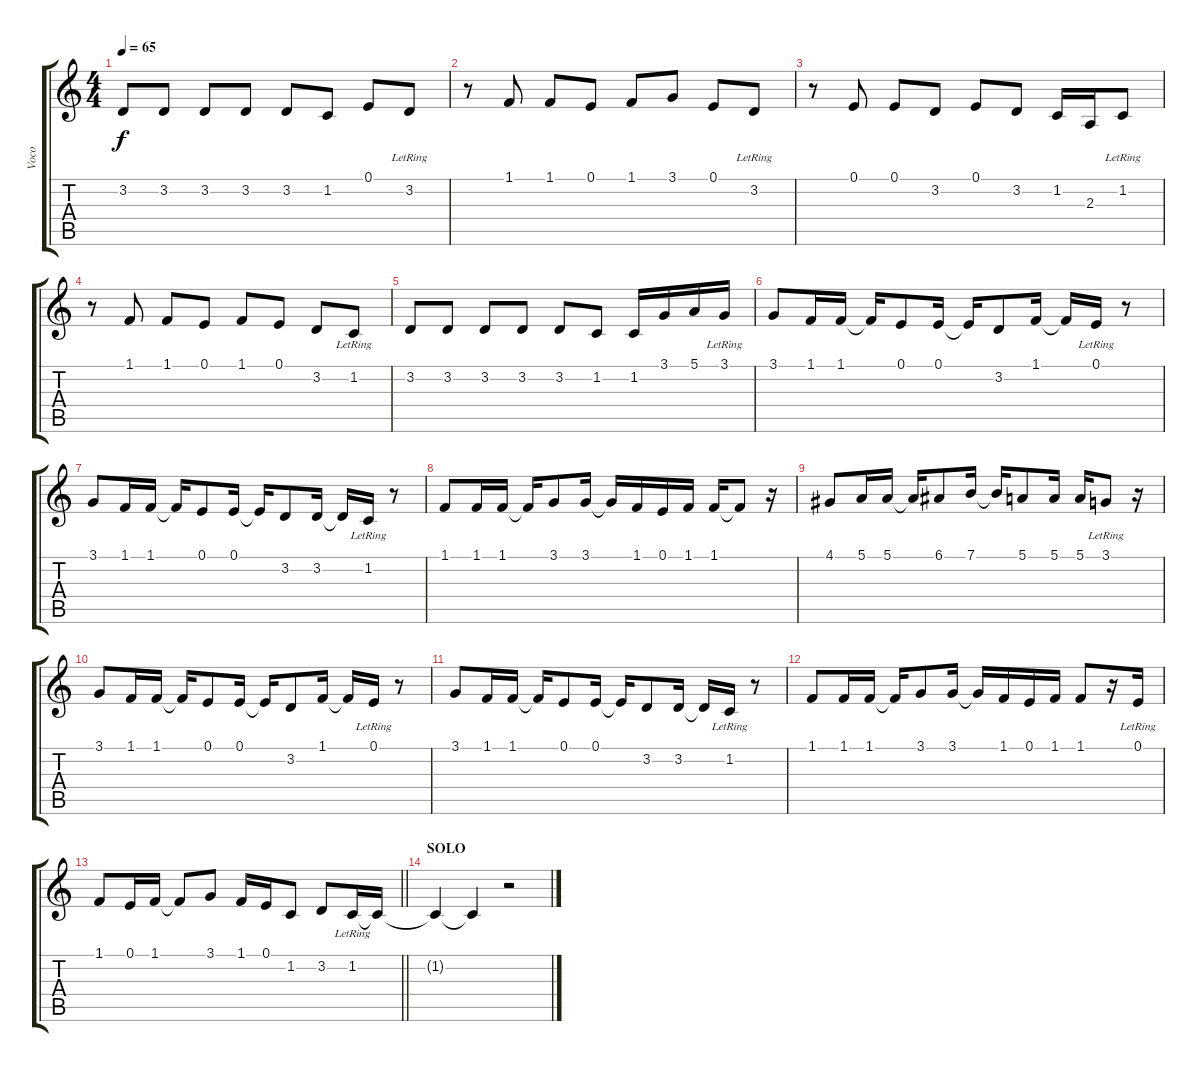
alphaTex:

\track ("Voco" "Voco") {instrument acousticgrandpiano}
\staff {score tabs}
\tuning (E4 B3 G3 D3 A2 E2) {hide}
\ts (4 4)
\tempo 65
\clef g2
\ks c
3.2.8{dy f} 3.2.8 3.2.8 3.2.8 3.2.8 1.2.8 0.1.8 3.2{lr}.8 |
r.8 1.1.8 1.1.8 0.1.8 1.1.8 3.1.8 0.1.8 3.2{lr}.8 |
r.8 0.1.8 0.1.8 3.2.8 0.1.8 3.2.8 1.2.16 2.3.16 1.2{lr}.8 |
r.8 1.1.8 1.1.8 0.1.8 1.1.8 0.1.8 3.2.8 1.2{lr}.8 |
3.2.8 3.2.8 3.2.8 3.2.8 3.2.8 1.2.8 1.2.16 3.1.16 5.1.16 3.1{lr}.16 |
3.1.8 1.1.16 1.1.16 1.1{t}.16 0.1.8 0.1.16 0.1{t}.16 3.2.8 1.1.16 1.1{t}.16 0.1{lr}.16 r.8 |
3.1.8 1.1.16 1.1.16 1.1{t}.16 0.1.8 0.1.16 0.1{t}.16 3.2.8 3.2.16 3.2{t}.16 1.2{lr}.16 r.8 |
1.1.8 1.1.16 1.1.16 1.1{t}.16 3.1.8 3.1.16 3.1{t}.16 1.1.16 0.1.16 1.1.16 1.1.16 1.1{t}.8 r.16 |
4.1.8 5.1.16 5.1.16 5.1{t}.16 6.1.8 7.1.16 7.1{t}.16 5.1.8 5.1.16 5.1.16 3.1{lr}.8 r.16 |
3.1.8 1.1.16 1.1.16 1.1{t}.16 0.1.8 0.1.16 0.1{t}.16 3.2.8 1.1.16 1.1{t}.16 0.1{lr}.16 r.8 |
3.1.8 1.1.16 1.1.16 1.1{t}.16 0.1.8 0.1.16 0.1{t}.16 3.2.8 3.2.16 3.2{t}.16 1.2{lr}.16 r.8 |
1.1.8 1.1.16 1.1.16 1.1{t}.16 3.1.8 3.1.16 3.1{t}.16 1.1.16 0.1.16 1.1.16 1.1.8 r.16 0.1{lr}.16 |
\barLineRight lightlight
1.1.8 0.1.16 1.1.16 1.1{t}.8 3.1.8 1.1.16 0.1.16 1.2.8 3.2.8 1.2{lr}.16 1.2{t}.16 |
\section ("" "SOLO")
1.2{t}.4 1.2{t}.4 r.2
